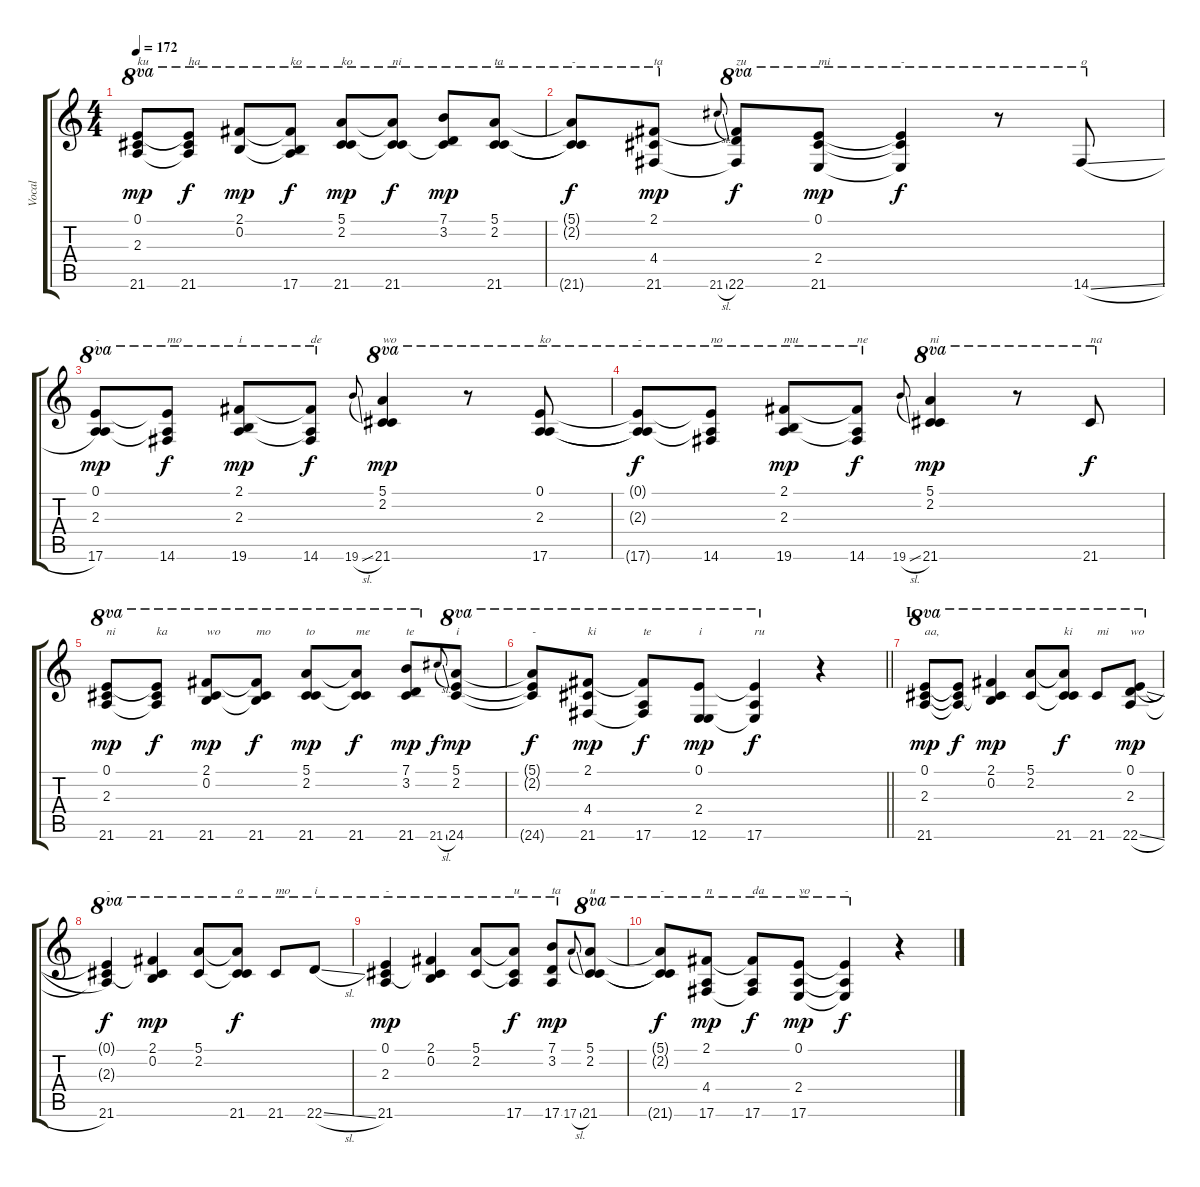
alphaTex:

\track ("Vocal" "Vocal") {instrument contrabass}
\staff {score tabs}
\tuning (E4 B3 G3 D3 A2 E2) {hide}
\ts (4 4)
\tempo 172
\clef g2
\ks c
(0.1 2.3 21.6).8{ot 8va txt "ku" dy mp} (0.1{t} 2.3{t} 21.6).8{ot 8va txt "ha" dy f} (2.1 0.2).8{ot 8va dy mp} (2.1{t} 0.2{t} 17.6).8{ot 8va txt "ko" dy f} (5.1 2.2 21.6).8{ot 8va txt "ko" dy mp} (5.1{t} 2.2{t} 21.6).8{ot 8va txt "ni" dy f} (7.1 3.2 21.6{t}).8{ot 8va dy mp} (5.1 2.2 21.6).8{ot 8va txt "ta"} |
(5.1{t} 2.2{t} 21.6{t}).8{ot 8va txt "-" dy f} (2.1 4.4 21.6).8{ot 8va txt "ta" dy mp} 21.6{sl}.8{gr onbeat} (2.1{t} 4.4{t} 22.6).8{ot 8va txt "zu" dy f} (0.1 2.4 21.6).8{ot 8va txt "mi" dy mp} (0.1{t} 2.4{t} 21.6{t}).4{ot 8va txt "-" dy f} r.8{ot 8va} 14.6{sl}.8{ot 8va txt "o"} |
(0.1 2.3 17.6).8{ot 8va txt "-" dy mp} (0.1{t} 2.3{t} 14.6).8{ot 8va txt "mo" dy f} (2.1 2.3 19.6).8{ot 8va txt "i" dy mp} (2.1{t} 2.3{t} 14.6).8{ot 8va txt "de" dy f} 19.6{sl}.8{gr onbeat} (5.1 2.2 21.6).4{ot 8va txt "wo" dy mp} r.8{ot 8va} (0.1 2.3 17.6).8{ot 8va txt "ko"} |
(0.1{t} 2.3{t} 17.6{t}).8{ot 8va txt "-" dy f} (0.1{t} 2.3{t} 14.6).8{ot 8va txt "no"} (2.1 2.3 19.6).8{ot 8va txt "mu" dy mp} (2.1{t} 2.3{t} 14.6).8{ot 8va txt "ne" dy f} 19.6{sl}.8{gr onbeat} (5.1 2.2 21.6).4{ot 8va txt "ni" dy mp} r.8{ot 8va} 21.6.8{ot 8va txt "na" dy f} |
(0.1 2.3 21.6).8{ot 8va txt "ni" dy mp} (0.1{t} 2.3{t} 21.6).8{ot 8va txt "ka" dy f} (2.1 0.2 21.6).8{ot 8va txt "wo" dy mp} (2.1{t} 0.2{t} 21.6).8{ot 8va txt "mo" dy f} (5.1 2.2 21.6).8{ot 8va txt "to" dy mp} (5.1{t} 2.2{t} 21.6).8{ot 8va txt "me" dy f} (7.1 3.2 21.6).8{ot 8va txt "te" dy mp} 21.6{sl}.8{gr onbeat dy f} (5.1 2.2 24.6).8{ot 8va txt "i" dy mp} |
\barLineRight lightlight
(5.1{t} 2.2{t} 24.6{t}).8{ot 8va txt "-" dy f} (2.1 4.4 21.6).8{ot 8va txt "ki" dy mp} (2.1{t} 4.4{t} 17.6).8{ot 8va txt "te" dy f} (0.1 2.4 12.6).8{ot 8va txt "i" dy mp} (0.1{t} 2.4{t} 17.6).4{ot 8va txt "ru" dy f} r.4 |
\section ("" "L")
(0.1 2.3 21.6).8{ot 8va txt "aa," dy mp} (0.1{t} 2.3{t} 21.6{t}).8{ot 8va dy f} (2.1 0.2 21.6{t}).4{ot 8va dy mp} (5.1 2.2).8{ot 8va} (5.1{t} 2.2{t} 21.6).8{ot 8va txt "ki" dy f} 21.6.8{ot 8va txt "mi"} (0.1 2.3 22.6{sl}).8{ot 8va txt "wo" dy mp} |
(0.1{t} 2.3{t} 21.6).4{ot 8va txt "-" dy f} (2.1 0.2 21.6{t}).4{ot 8va dy mp} (5.1 2.2).8{ot 8va} (5.1{t} 2.2{t} 21.6).8{ot 8va txt "o" dy f} 21.6.8{ot 8va txt "mo"} 22.6{sl}.8{ot 8va txt "i"} |
(0.1 2.3 21.6).4{ot 8va txt "-" dy mp} (2.1 0.2 21.6{t}).4{ot 8va} (5.1 2.2).8{ot 8va} (5.1{t} 2.2{t} 17.6).8{ot 8va txt "u" dy f} (7.1 3.2 17.6).8{ot 8va txt "ta" dy mp} 17.6{sl}.8{gr onbeat} (5.1 2.2 21.6).8{ot 8va txt "u"} |
(5.1{t} 2.2{t} 21.6{t}).8{ot 8va txt "-" dy f} (2.1 4.4 17.6).8{ot 8va txt "n" dy mp} (2.1{t} 4.4{t} 17.6).8{ot 8va txt "da" dy f} (0.1 2.4 17.6).8{ot 8va txt "yo" dy mp} (0.1{t} 2.4{t} 17.6{t}).4{ot 8va txt "-" dy f} r.4
